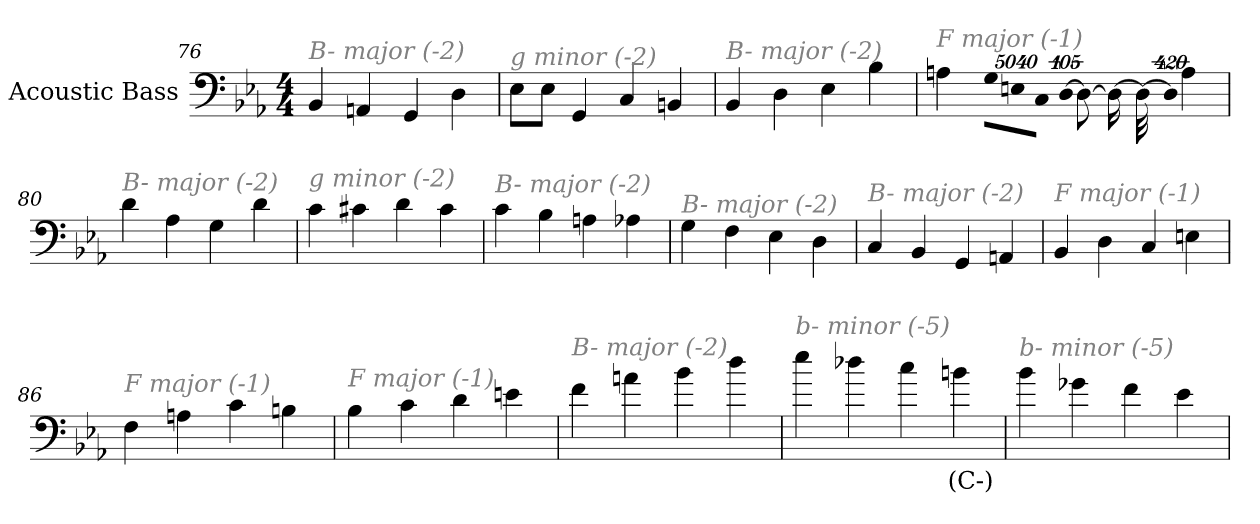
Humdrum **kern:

**kern	**text
*part1	*part1
*staff1	*staff1
*I"Acoustic Bass	*
*clefF4	*
*ITrd7c12	*
*k[b-e-a-]	*
*E-:	*
*M4/4	*
=76	=76
!LO:TX:i:color=#808080:t=B- major (-2)	!
4BBB-	.
4AAAn	.
4GGG	.
4DD	.
=77	=77
!LO:TX:i:color=#808080:t=g minor (-2)	!
8EE-L	.
8EE-J	.
4GGG	.
4CC	.
4BBBn	.
=78	=78
!LO:TX:i:color=#808080:t=B- major (-2)	!
4BBB-	.
4DD	.
4EE-	.
4BB-	.
=79	=79
!LO:TX:i:color=#808080:t=F major (-1)	!
4AAn	.
!LO:N:vis=8	!
40320%3347GGL	.
!LO:N:vis=8	!
40320%3347EEn	.
!LO:N:vis=8	!
40320%3347CCJ	.
!LO:N:vis=1024	!
[13440%13DD	.
8DD_	.
16DD_	.
32DD_	.
!LO:N:vis=1024%31	!
13440%407DD]	.
4AA	.
=80	=80
!LO:TX:i:color=#808080:t=B- major (-2)	!
4D	.
4AA-	.
4GG	.
4D	.
=81	=81
!LO:TX:i:color=#808080:t=g minor (-2)	!
4C	.
4C#X	.
4D	.
4C#	.
=82	=82
!LO:TX:i:color=#808080:t=B- major (-2)	!
4C	.
4BB-	.
4AAn	.
4AA-X	.
=83	=83
!LO:TX:i:color=#808080:t=B- major (-2)	!
4GG	.
4FF	.
4EE-	.
4DD	.
=84	=84
!LO:TX:i:color=#808080:t=B- major (-2)	!
4CC	.
4BBB-	.
4GGG	.
4AAAn	.
=85	=85
!LO:TX:i:color=#808080:t=F major (-1)	!
4BBB-	.
4DD	.
4CC	.
4EEn	.
=86	=86
!LO:TX:i:color=#808080:t=F major (-1)	!
4FF	.
4AAn	.
4C	.
4BBn	.
=87	=87
!LO:TX:i:color=#808080:t=F major (-1)	!
4BB-	.
4C	.
4D	.
4En	.
=88	=88
!LO:TX:i:color=#808080:t=B- major (-2)	!
4F	.
4An	.
4B-	.
4d	.
=89	=89
!LO:TX:i:color=#808080:t=b- minor (-5)	!
4e-	.
4d-X	.
4c	.
4Bni	(C-)
=90	=90
!LO:TX:i:color=#808080:t=b- minor (-5)	!
4B-	.
4G-X	.
4F	.
4E-	.
=	=
*-	*-
